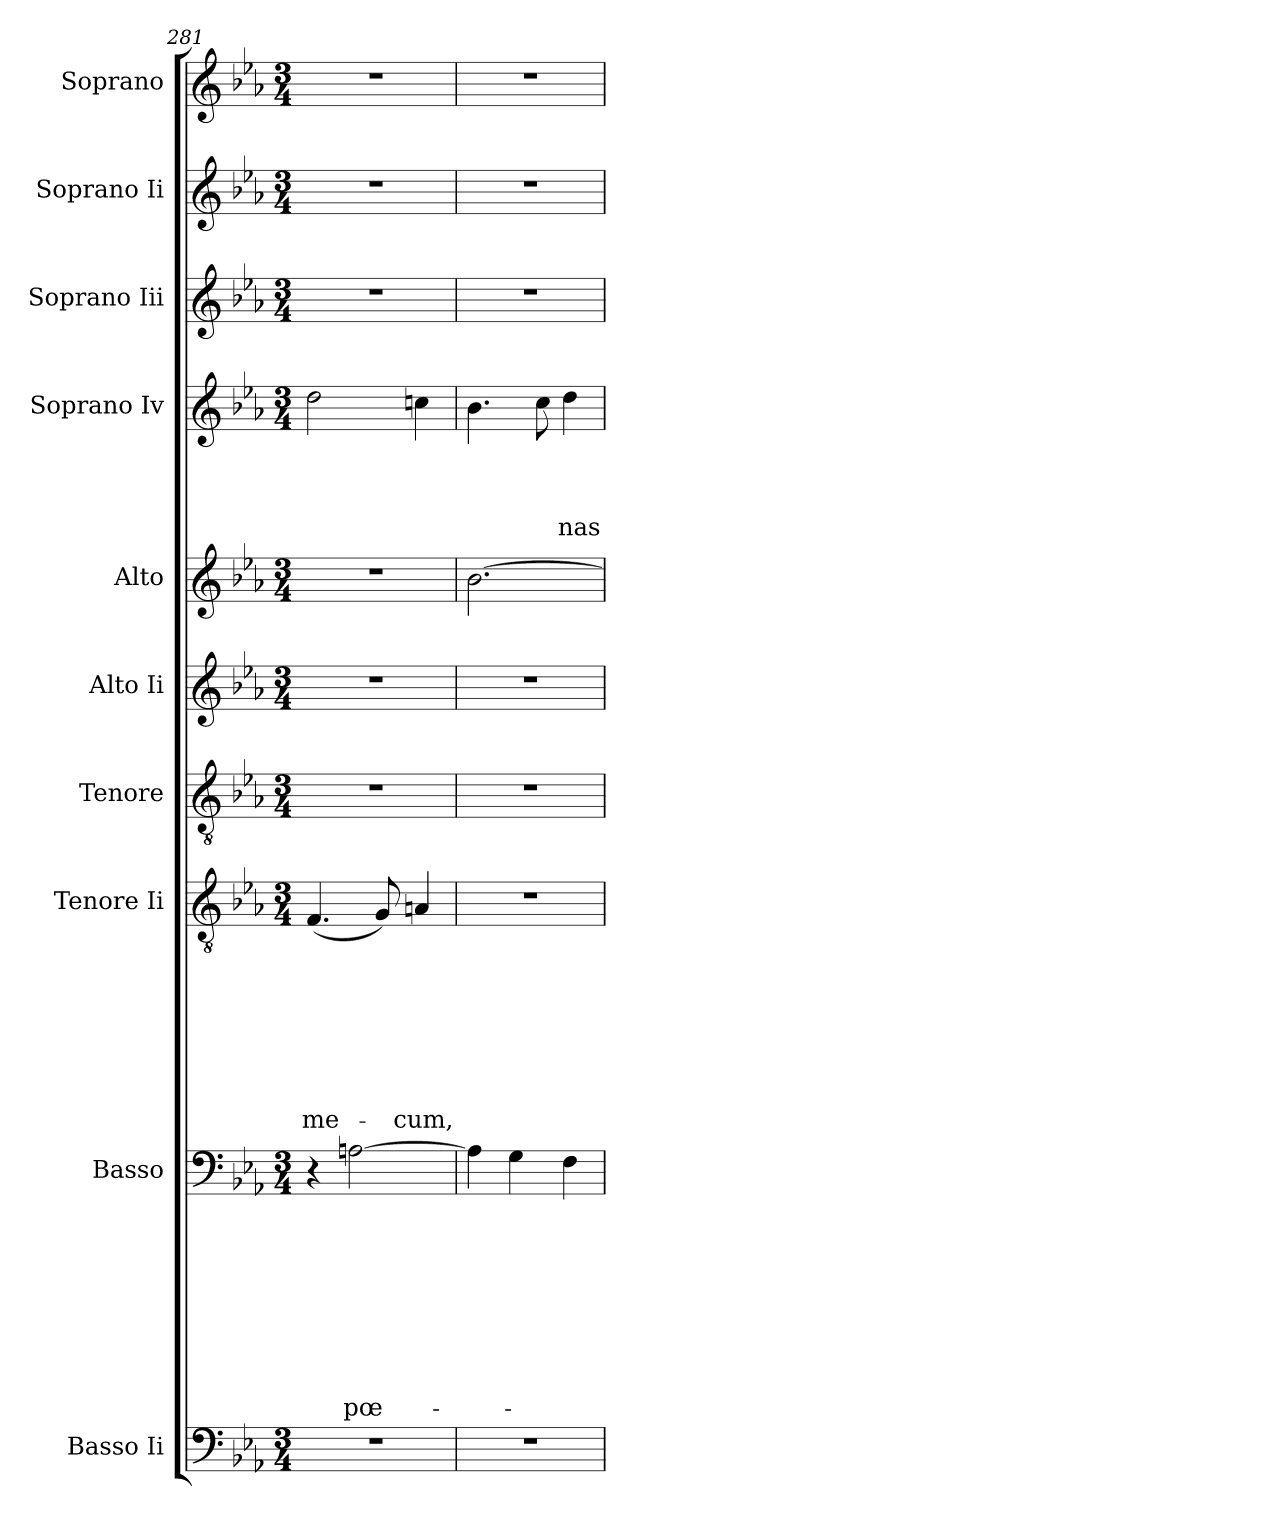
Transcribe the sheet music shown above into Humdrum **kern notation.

**kern	**kern	**text	**text	**text	**text	**text	**text	**text	**text	**text	**kern	**text	**text	**text	**text	**text	**text	**text	**text	**kern	**kern	**kern	**kern	**text	**text	**text	**text	**kern	**kern	**kern
*part10	*part9	*part9	*part9	*part9	*part9	*part9	*part9	*part9	*part9	*part9	*part8	*part8	*part8	*part8	*part8	*part8	*part8	*part8	*part8	*part7	*part6	*part5	*part4	*part4	*part4	*part4	*part4	*part3	*part2	*part1
*staff10	*staff9	*staff9	*staff9	*staff9	*staff9	*staff9	*staff9	*staff9	*staff9	*staff9	*staff8	*staff8	*staff8	*staff8	*staff8	*staff8	*staff8	*staff8	*staff8	*staff7	*staff6	*staff5	*staff4	*staff4	*staff4	*staff4	*staff4	*staff3	*staff2	*staff1
*I"Basso Ii	*I"Basso	*	*	*	*	*	*	*	*	*	*I"Tenore Ii	*	*	*	*	*	*	*	*	*I"Tenore	*I"Alto Ii	*I"Alto	*I"Soprano Iv	*	*	*	*	*I"Soprano Iii	*I"Soprano Ii	*I"Soprano
*clefF4	*clefF4	*	*	*	*	*	*	*	*	*	*clefGv2	*	*	*	*	*	*	*	*	*clefGv2	*clefG2	*clefG2	*clefG2	*	*	*	*	*clefG2	*clefG2	*clefG2
*k[b-e-a-]	*k[b-e-a-]	*	*	*	*	*	*	*	*	*	*k[b-e-a-]	*	*	*	*	*	*	*	*	*k[b-e-a-]	*k[b-e-a-]	*k[b-e-a-]	*k[b-e-a-]	*	*	*	*	*k[b-e-a-]	*k[b-e-a-]	*k[b-e-a-]
*E-:	*E-:	*	*	*	*	*	*	*	*	*	*E-:	*	*	*	*	*	*	*	*	*E-:	*E-:	*E-:	*E-:	*	*	*	*	*E-:	*E-:	*E-:
*M3/4	*M3/4	*	*	*	*	*	*	*	*	*	*M3/4	*	*	*	*	*	*	*	*	*M3/4	*M3/4	*M3/4	*M3/4	*	*	*	*	*M3/4	*M3/4	*M3/4
=281	=281	=281	=281	=281	=281	=281	=281	=281	=281	=281	=281	=281	=281	=281	=281	=281	=281	=281	=281	=281	=281	=281	=281	=281	=281	=281	=281	=281	=281	=281
!LO:N:vis=1	!	!	!	!	!	!	!	!	!	!	!	!	!	!	!	!	!	!	!LO:LY:b	!LO:N:vis=1	!LO:N:vis=1	!LO:N:vis=1	!	!	!	!	!	!LO:N:vis=1	!LO:N:vis=1	!LO:N:vis=1
2.r	4r	.	.	.	.	.	.	.	.	.	(<4.F/	.	.	.	.	.	.	.	me-	2.r	2.r	2.r	2dd\	.	.	.	.	2.r	2.r	2.r
!	!	!	!	!	!	!	!	!	!	!LO:LY:b	!	!	!	!	!	!	!	!	!	!	!	!	!	!	!	!	!	!	!	!
.	[>2An\	.	.	.	.	.	.	.	.	pœ-	.	.	.	.	.	.	.	.	.	.	.	.	.	.	.	.	.	.	.	.
.	.	.	.	.	.	.	.	.	.	.	8G/)	.	.	.	.	.	.	.	.	.	.	.	.	.	.	.	.	.	.	.
!	!	!	!	!	!	!	!	!	!	!	!	!	!	!	!	!	!	!	!LO:LY:b	!	!	!	!	!	!	!	!	!	!	!
.	.	.	.	.	.	.	.	.	.	.	4An/	.	.	.	.	.	.	.	-cum,	.	.	.	4ccn\	.	.	.	.	.	.	.
=282	=282	=282	=282	=282	=282	=282	=282	=282	=282	=282	=282	=282	=282	=282	=282	=282	=282	=282	=282	=282	=282	=282	=282	=282	=282	=282	=282	=282	=282	=282
!LO:N:vis=1	!	!	!	!	!	!	!	!	!	!	!LO:N:vis=1	!	!	!	!	!	!	!	!	!LO:N:vis=1	!LO:N:vis=1	!	!	!	!	!	!	!LO:N:vis=1	!LO:N:vis=1	!LO:N:vis=1
2.r	4A\]	.	.	.	.	.	.	.	.	.	2.r	.	.	.	.	.	.	.	.	2.r	2.r	[>2.b-\	4.b-\	.	.	.	.	2.r	2.r	2.r
.	4G\	.	.	.	.	.	.	.	.	.	.	.	.	.	.	.	.	.	.	.	.	.	.	.	.	.	.	.	.	.
.	.	.	.	.	.	.	.	.	.	.	.	.	.	.	.	.	.	.	.	.	.	.	8cc\	.	.	.	.	.	.	.
!	!	!	!	!	!	!	!	!	!	!	!	!	!	!	!	!	!	!	!	!	!	!	!	!	!	!	!LO:LY:b	!	!	!
.	4F\	.	.	.	.	.	.	.	.	.	.	.	.	.	.	.	.	.	.	.	.	.	4dd\	.	.	.	-nas	.	.	.
=	=	=	=	=	=	=	=	=	=	=	=	=	=	=	=	=	=	=	=	=	=	=	=	=	=	=	=	=	=	=
*-	*-	*-	*-	*-	*-	*-	*-	*-	*-	*-	*-	*-	*-	*-	*-	*-	*-	*-	*-	*-	*-	*-	*-	*-	*-	*-	*-	*-	*-	*-
